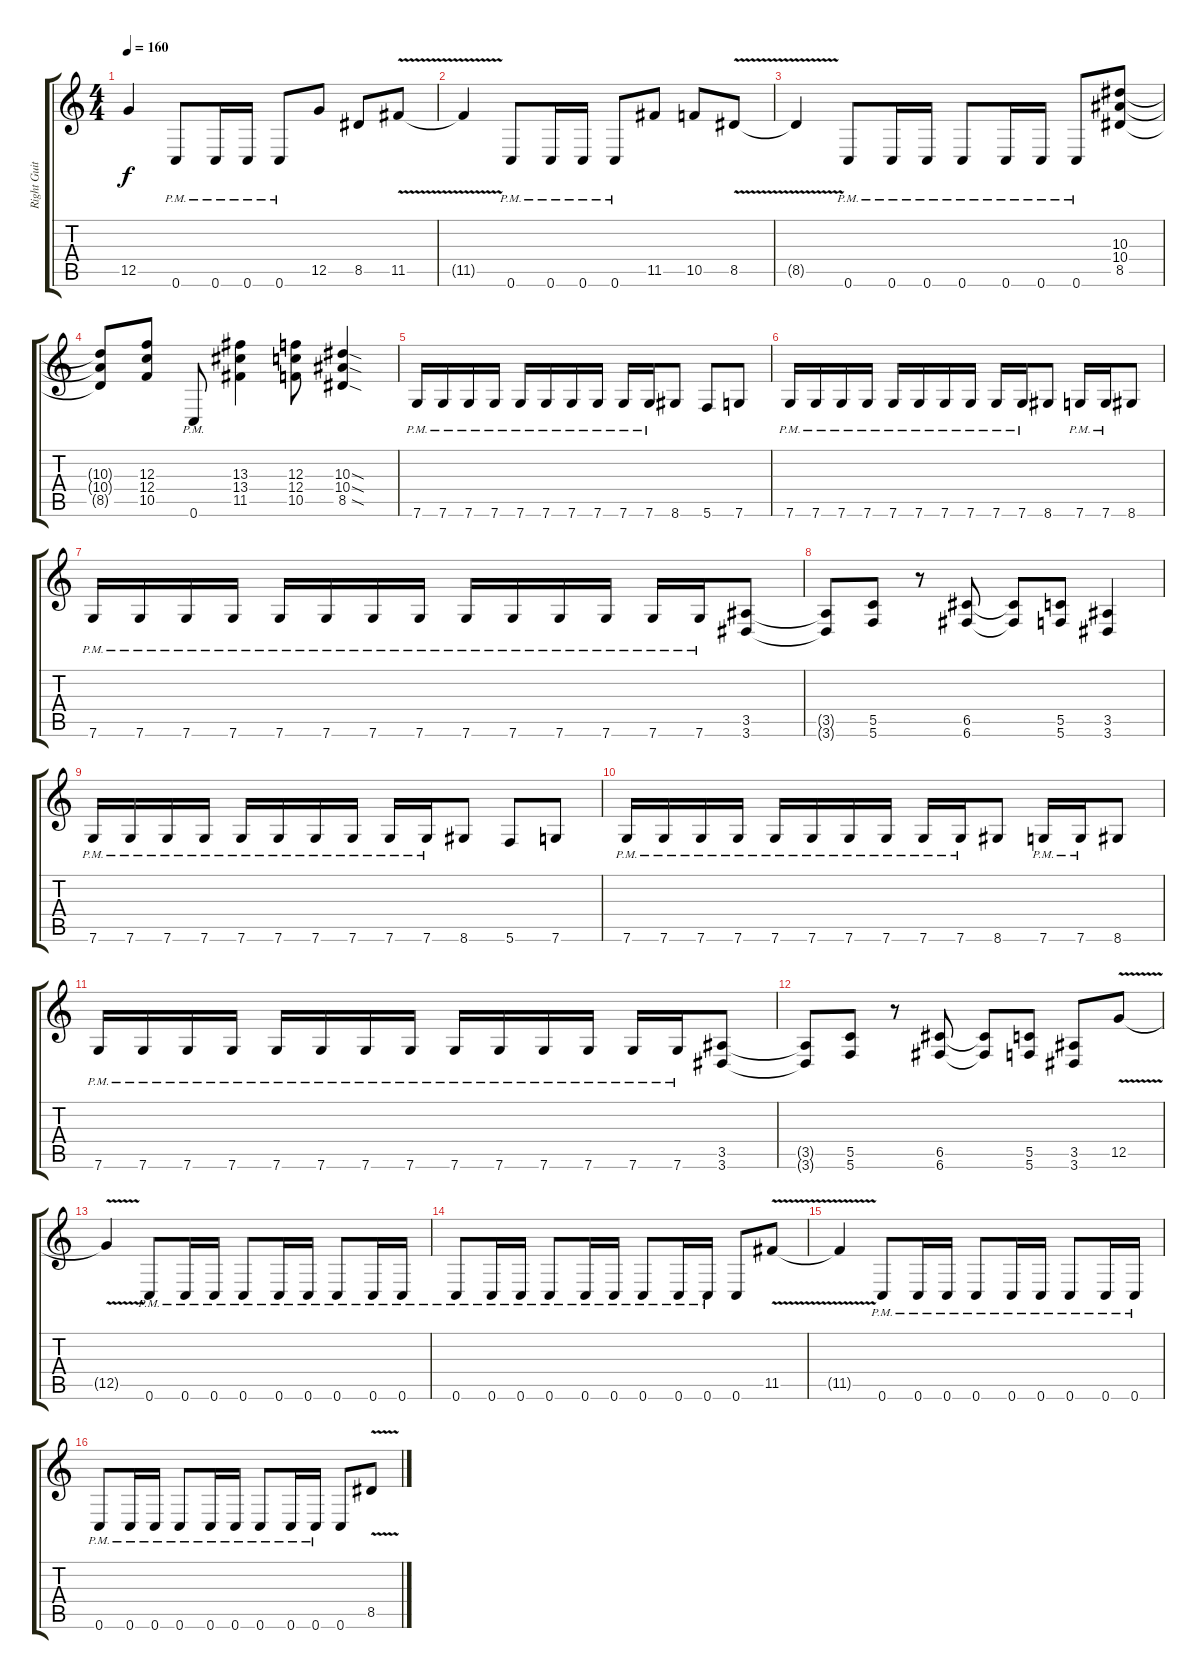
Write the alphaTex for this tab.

\track ("Right Guitar" "Right Guit") {instrument distortionguitar}
\staff {score tabs}
\tuning (D4 A3 F3 C3 G2 C2) {hide}
\ts (4 4)
\tempo 160
\clef g2
\ks c
12.5{t}.4{dy f} 0.6{pm}.8 0.6{pm}.16 0.6{pm}.16 0.6{pm}.8 12.5.8 8.5.8 11.5{v}.8 |
11.5{t}.4 0.6{pm}.8 0.6{pm}.16 0.6{pm}.16 0.6{pm}.8 11.5.8 10.5.8 8.5{v}.8 |
8.5{t}.4 0.6{pm}.8 0.6{pm}.16 0.6{pm}.16 0.6{pm}.8 0.6{pm}.16 0.6{pm}.16 0.6{pm}.8 (10.3 10.4 8.5).8 |
(10.3{t} 10.4{t} 8.5{t}).8 (12.3 12.4 10.5).8 0.6{pm}.8 (13.3 13.4 11.5).4 (12.3 12.4 10.5).8 (10.3{sod} 10.4{sod} 8.5{sod}).4 |
7.6{pm}.16 7.6{pm}.16 7.6{pm}.16 7.6{pm}.16 7.6{pm}.16 7.6{pm}.16 7.6{pm}.16 7.6{pm}.16 7.6{pm}.16 7.6{pm}.16 8.6.8 5.6.8 7.6.8 |
7.6{pm}.16 7.6{pm}.16 7.6{pm}.16 7.6{pm}.16 7.6{pm}.16 7.6{pm}.16 7.6{pm}.16 7.6{pm}.16 7.6{pm}.16 7.6{pm}.16 8.6.8 7.6{pm}.16 7.6{pm}.16 8.6.8 |
7.6{pm}.16 7.6{pm}.16 7.6{pm}.16 7.6{pm}.16 7.6{pm}.16 7.6{pm}.16 7.6{pm}.16 7.6{pm}.16 7.6{pm}.16 7.6{pm}.16 7.6{pm}.16 7.6{pm}.16 7.6{pm}.16 7.6{pm}.16 (3.5 3.6).8 |
(3.5{t} 3.6{t}).8 (5.5 5.6).8 r.8 (6.5 6.6).8 (6.5{t} 6.6{t}).8 (5.5 5.6).8 (3.5 3.6).4 |
7.6{pm}.16 7.6{pm}.16 7.6{pm}.16 7.6{pm}.16 7.6{pm}.16 7.6{pm}.16 7.6{pm}.16 7.6{pm}.16 7.6{pm}.16 7.6{pm}.16 8.6.8 5.6.8 7.6.8 |
7.6{pm}.16 7.6{pm}.16 7.6{pm}.16 7.6{pm}.16 7.6{pm}.16 7.6{pm}.16 7.6{pm}.16 7.6{pm}.16 7.6{pm}.16 7.6{pm}.16 8.6.8 7.6{pm}.16 7.6{pm}.16 8.6.8 |
7.6{pm}.16 7.6{pm}.16 7.6{pm}.16 7.6{pm}.16 7.6{pm}.16 7.6{pm}.16 7.6{pm}.16 7.6{pm}.16 7.6{pm}.16 7.6{pm}.16 7.6{pm}.16 7.6{pm}.16 7.6{pm}.16 7.6{pm}.16 (3.5 3.6).8 |
(3.5{t} 3.6{t}).8 (5.5 5.6).8 r.8 (6.5 6.6).8 (6.5{t} 6.6{t}).8 (5.5 5.6).8 (3.5 3.6).8 12.5{v}.8 |
12.5{t}.4 0.6{pm}.8 0.6{pm}.16 0.6{pm}.16 0.6{pm}.8 0.6{pm}.16 0.6{pm}.16 0.6{pm}.8 0.6{pm}.16 0.6{pm}.16 |
0.6{pm}.8 0.6{pm}.16 0.6{pm}.16 0.6{pm}.8 0.6{pm}.16 0.6{pm}.16 0.6{pm}.8 0.6{pm}.16 0.6{pm}.16 0.6.8 11.5{v}.8 |
11.5{t}.4 0.6{pm}.8 0.6{pm}.16 0.6{pm}.16 0.6{pm}.8 0.6{pm}.16 0.6{pm}.16 0.6{pm}.8 0.6{pm}.16 0.6{pm}.16 |
0.6{pm}.8 0.6{pm}.16 0.6{pm}.16 0.6{pm}.8 0.6{pm}.16 0.6{pm}.16 0.6{pm}.8 0.6{pm}.16 0.6{pm}.16 0.6.8 8.5{v}.8
